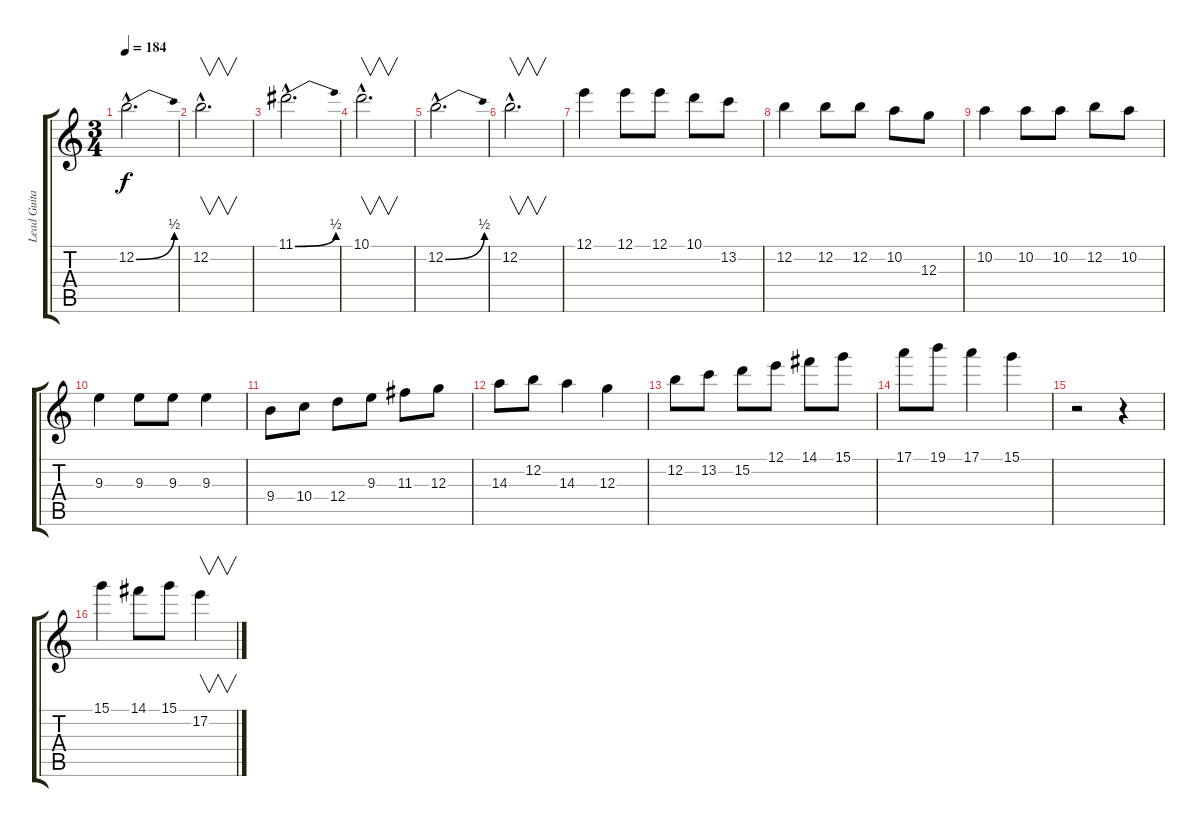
\track ("Lead Guitar I" "Lead Guita") {instrument distortionguitar}
\staff {score tabs}
\tuning (E4 B3 G3 D3 A2 E2) {hide}
\ts (3 4)
\tempo 184
\clef g2
\ks c
12.2{be (bend 0 0 60 2) hac}.2{d dy f} |
12.2{hac}.2{v d} |
11.1{be (bend 0 0 60 2) hac}.2{d} |
10.1{hac}.2{v d} |
12.2{be (bend 0 0 60 2) hac}.2{d} |
12.2{hac}.2{v d} |
12.1.4 12.1.8 12.1.8 10.1.8 13.2.8 |
12.2.4 12.2.8 12.2.8 10.2.8 12.3.8 |
10.2.4 10.2.8 10.2.8 12.2.8 10.2.8 |
9.3.4 9.3.8 9.3.8 9.3.4 |
9.4.8 10.4.8 12.4.8 9.3.8 11.3.8 12.3.8 |
14.3.8 12.2.8 14.3.4 12.3.4 |
12.2.8 13.2.8 15.2.8 12.1.8 14.1.8 15.1.8 |
17.1.8 19.1.8 17.1.4 15.1.4 |
r.2 r.4 |
15.1.4 14.1.8 15.1.8 17.2.4{v}
